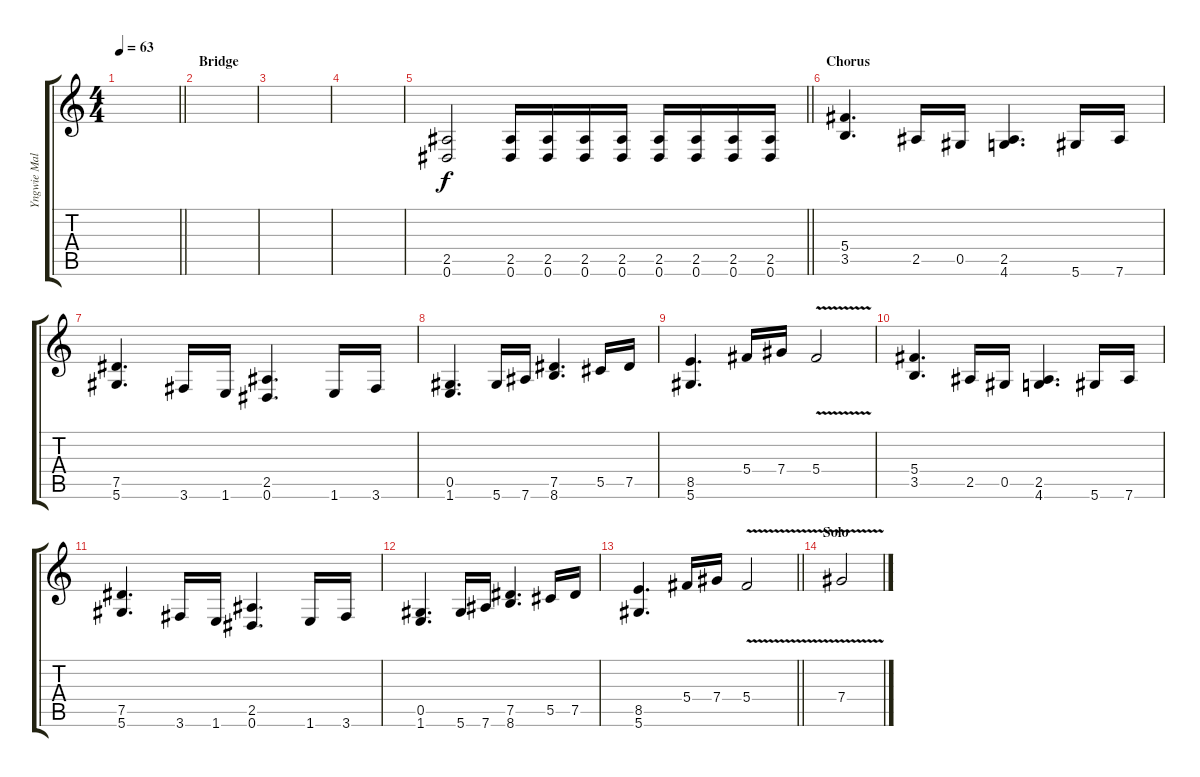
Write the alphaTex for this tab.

\track ("Yngwie Malmsteen" "Yngwie Mal") {instrument overdrivenguitar}
\staff {score tabs}
\tuning (Eb4 Bb3 Gb3 Db3 Ab2 Eb2) {hide}
\ts (4 4)
\tempo 63
\clef g2
\barLineRight lightlight
\ks c
|
\section ("" "Bridge")
|
|
|
\barLineRight lightlight
(2.5 0.6).2{dy f} (2.5 0.6).16 (2.5 0.6).16 (2.5 0.6).16 (2.5 0.6).16 (2.5 0.6).16 (2.5 0.6).16 (2.5 0.6).16 (2.5 0.6).16 |
\section ("" "Chorus")
(5.4 3.5).4{d} 2.5.16 0.5.16 (2.5 4.6).4{d} 5.6.16 7.6.16 |
(7.5 5.6).4{d} 3.6.16 1.6.16 (2.5 0.6).4{d} 1.6.16 3.6.16 |
(0.5 1.6).4{d} 5.6.16 7.6.16 (7.5 8.6).4{d} 5.5.16 7.5.16 |
(8.5 5.6).4{d} 5.4.16 7.4.16 5.4{v}.2 |
(5.4 3.5).4{d} 2.5.16 0.5.16 (2.5 4.6).4{d} 5.6.16 7.6.16 |
(7.5 5.6).4{d} 3.6.16 1.6.16 (2.5 0.6).4{d} 1.6.16 3.6.16 |
(0.5 1.6).4{d} 5.6.16 7.6.16 (7.5 8.6).4{d} 5.5.16 7.5.16 |
\barLineRight lightlight
(8.5 5.6).4{d} 5.4.16 7.4.16 5.4{v}.2 |
\section ("" "Solo")
7.4{v}.2
